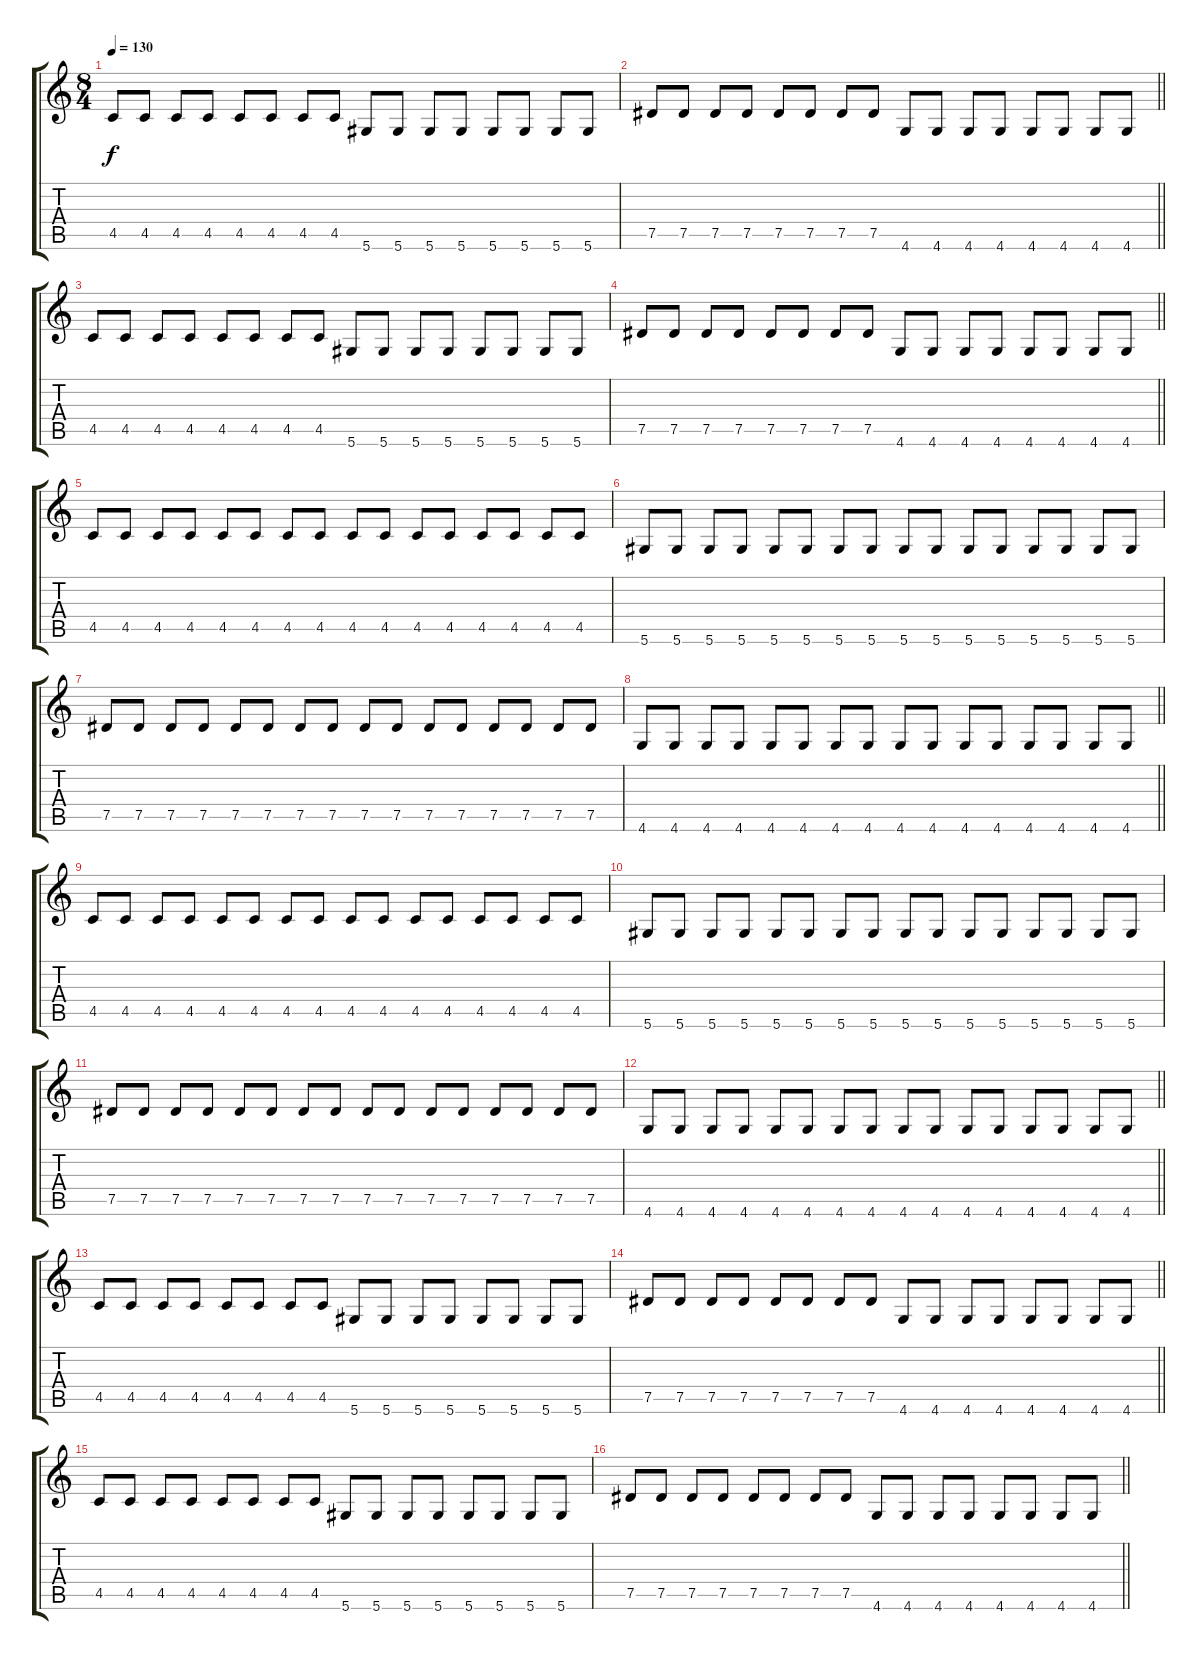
\track "" {instrument electricbassfinger}
\staff {score tabs}
\tuning (Eb4 Bb3 Gb3 Db3 Ab2 Eb2) {hide}
\ts (8 4)
\section ("" "")
\tempo 130
\clef g2
\ks c
4.5.8{dy f} 4.5.8 4.5.8 4.5.8 4.5.8 4.5.8 4.5.8 4.5.8 5.6.8 5.6.8 5.6.8 5.6.8 5.6.8 5.6.8 5.6.8 5.6.8 |
\barLineRight lightlight
7.5.8 7.5.8 7.5.8 7.5.8 7.5.8 7.5.8 7.5.8 7.5.8 4.6.8 4.6.8 4.6.8 4.6.8 4.6.8 4.6.8 4.6.8 4.6.8 |
4.5.8 4.5.8 4.5.8 4.5.8 4.5.8 4.5.8 4.5.8 4.5.8 5.6.8 5.6.8 5.6.8 5.6.8 5.6.8 5.6.8 5.6.8 5.6.8 |
\barLineRight lightlight
7.5.8 7.5.8 7.5.8 7.5.8 7.5.8 7.5.8 7.5.8 7.5.8 4.6.8 4.6.8 4.6.8 4.6.8 4.6.8 4.6.8 4.6.8 4.6.8 |
\section ("" "")
4.5.8 4.5.8 4.5.8 4.5.8 4.5.8 4.5.8 4.5.8 4.5.8 4.5.8 4.5.8 4.5.8 4.5.8 4.5.8 4.5.8 4.5.8 4.5.8 |
5.6.8 5.6.8 5.6.8 5.6.8 5.6.8 5.6.8 5.6.8 5.6.8 5.6.8 5.6.8 5.6.8 5.6.8 5.6.8 5.6.8 5.6.8 5.6.8 |
7.5.8 7.5.8 7.5.8 7.5.8 7.5.8 7.5.8 7.5.8 7.5.8 7.5.8 7.5.8 7.5.8 7.5.8 7.5.8 7.5.8 7.5.8 7.5.8 |
\barLineRight lightlight
4.6.8 4.6.8 4.6.8 4.6.8 4.6.8 4.6.8 4.6.8 4.6.8 4.6.8 4.6.8 4.6.8 4.6.8 4.6.8 4.6.8 4.6.8 4.6.8 |
4.5.8 4.5.8 4.5.8 4.5.8 4.5.8 4.5.8 4.5.8 4.5.8 4.5.8 4.5.8 4.5.8 4.5.8 4.5.8 4.5.8 4.5.8 4.5.8 |
5.6.8 5.6.8 5.6.8 5.6.8 5.6.8 5.6.8 5.6.8 5.6.8 5.6.8 5.6.8 5.6.8 5.6.8 5.6.8 5.6.8 5.6.8 5.6.8 |
7.5.8 7.5.8 7.5.8 7.5.8 7.5.8 7.5.8 7.5.8 7.5.8 7.5.8 7.5.8 7.5.8 7.5.8 7.5.8 7.5.8 7.5.8 7.5.8 |
\barLineRight lightlight
4.6.8 4.6.8 4.6.8 4.6.8 4.6.8 4.6.8 4.6.8 4.6.8 4.6.8 4.6.8 4.6.8 4.6.8 4.6.8 4.6.8 4.6.8 4.6.8 |
\section ("" "")
4.5.8 4.5.8 4.5.8 4.5.8 4.5.8 4.5.8 4.5.8 4.5.8 5.6.8 5.6.8 5.6.8 5.6.8 5.6.8 5.6.8 5.6.8 5.6.8 |
\barLineRight lightlight
7.5.8 7.5.8 7.5.8 7.5.8 7.5.8 7.5.8 7.5.8 7.5.8 4.6.8 4.6.8 4.6.8 4.6.8 4.6.8 4.6.8 4.6.8 4.6.8 |
4.5.8 4.5.8 4.5.8 4.5.8 4.5.8 4.5.8 4.5.8 4.5.8 5.6.8 5.6.8 5.6.8 5.6.8 5.6.8 5.6.8 5.6.8 5.6.8 |
\barLineRight lightlight
7.5.8 7.5.8 7.5.8 7.5.8 7.5.8 7.5.8 7.5.8 7.5.8 4.6.8 4.6.8 4.6.8 4.6.8 4.6.8 4.6.8 4.6.8 4.6.8
